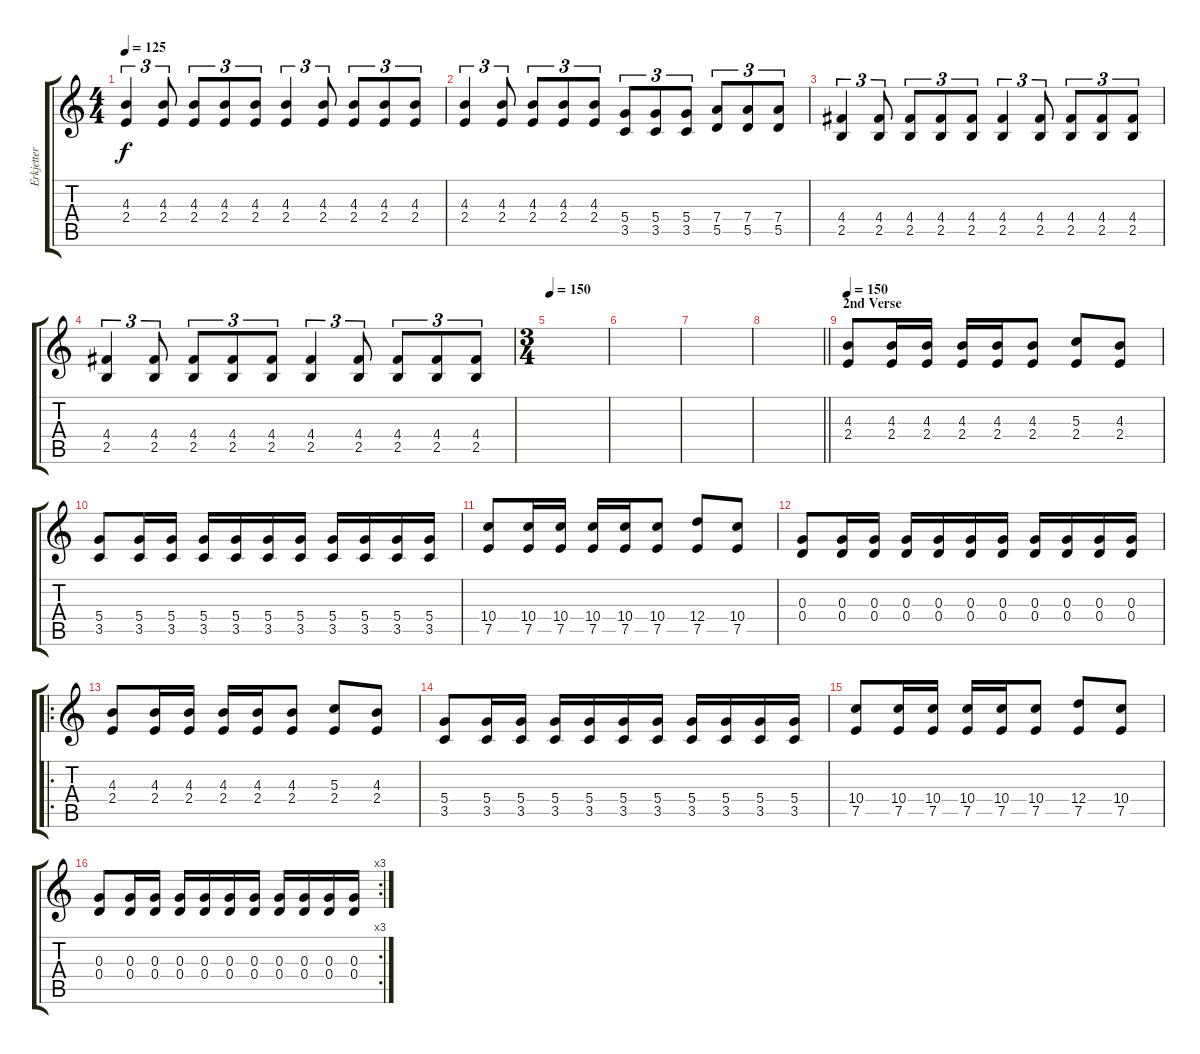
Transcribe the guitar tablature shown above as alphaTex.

\track ("Erkjetter Silenoz" "Erkjetter ") {instrument distortionguitar}
\staff {score tabs}
\tuning (E4 B3 G3 D3 A2 E2) {hide}
\ts (4 4)
\tempo 125
\clef g2
\ks c
(4.3 2.4).4{tu (3 2) dy f} (4.3 2.4).8{tu (3 2)} (4.3 2.4).8{tu (3 2)} (4.3 2.4).8{tu (3 2)} (4.3 2.4).8{tu (3 2)} (4.3 2.4).4{tu (3 2)} (4.3 2.4).8{tu (3 2)} (4.3 2.4).8{tu (3 2)} (4.3 2.4).8{tu (3 2)} (4.3 2.4).8{tu (3 2)} |
(4.3 2.4).4{tu (3 2)} (4.3 2.4).8{tu (3 2)} (4.3 2.4).8{tu (3 2)} (4.3 2.4).8{tu (3 2)} (4.3 2.4).8{tu (3 2)} (5.4 3.5).8{tu (3 2)} (5.4 3.5).8{tu (3 2)} (5.4 3.5).8{tu (3 2)} (7.4 5.5).8{tu (3 2)} (7.4 5.5).8{tu (3 2)} (7.4 5.5).8{tu (3 2)} |
(4.4 2.5).4{tu (3 2)} (4.4 2.5).8{tu (3 2)} (4.4 2.5).8{tu (3 2)} (4.4 2.5).8{tu (3 2)} (4.4 2.5).8{tu (3 2)} (4.4 2.5).4{tu (3 2)} (4.4 2.5).8{tu (3 2)} (4.4 2.5).8{tu (3 2)} (4.4 2.5).8{tu (3 2)} (4.4 2.5).8{tu (3 2)} |
(4.4 2.5).4{tu (3 2)} (4.4 2.5).8{tu (3 2)} (4.4 2.5).8{tu (3 2)} (4.4 2.5).8{tu (3 2)} (4.4 2.5).8{tu (3 2)} (4.4 2.5).4{tu (3 2)} (4.4 2.5).8{tu (3 2)} (4.4 2.5).8{tu (3 2)} (4.4 2.5).8{tu (3 2)} (4.4 2.5).8{tu (3 2)} |
\ts (3 4)
\tempo 150
|
|
|
\barLineRight lightlight
|
\section ("" "2nd Verse")
\tempo 150
(4.3 2.4).8{balance 14} (4.3 2.4).16 (4.3 2.4).16 (4.3 2.4).16 (4.3 2.4).16 (4.3 2.4).8 (5.3 2.4).8 (4.3 2.4).8 |
(5.4 3.5).8 (5.4 3.5).16 (5.4 3.5).16 (5.4 3.5).16 (5.4 3.5).16 (5.4 3.5).16 (5.4 3.5).16 (5.4 3.5).16 (5.4 3.5).16 (5.4 3.5).16 (5.4 3.5).16 |
(10.4 7.5).8 (10.4 7.5).16 (10.4 7.5).16 (10.4 7.5).16 (10.4 7.5).16 (10.4 7.5).8 (12.4 7.5).8 (10.4 7.5).8 |
(0.3 0.4).8 (0.3 0.4).16 (0.3 0.4).16 (0.3 0.4).16 (0.3 0.4).16 (0.3 0.4).16 (0.3 0.4).16 (0.3 0.4).16 (0.3 0.4).16 (0.3 0.4).16 (0.3 0.4).16 |
\ro
(4.3 2.4).8 (4.3 2.4).16 (4.3 2.4).16 (4.3 2.4).16 (4.3 2.4).16 (4.3 2.4).8 (5.3 2.4).8 (4.3 2.4).8 |
(5.4 3.5).8 (5.4 3.5).16 (5.4 3.5).16 (5.4 3.5).16 (5.4 3.5).16 (5.4 3.5).16 (5.4 3.5).16 (5.4 3.5).16 (5.4 3.5).16 (5.4 3.5).16 (5.4 3.5).16 |
(10.4 7.5).8 (10.4 7.5).16 (10.4 7.5).16 (10.4 7.5).16 (10.4 7.5).16 (10.4 7.5).8 (12.4 7.5).8 (10.4 7.5).8 |
\rc 3
(0.3 0.4).8 (0.3 0.4).16 (0.3 0.4).16 (0.3 0.4).16 (0.3 0.4).16 (0.3 0.4).16 (0.3 0.4).16 (0.3 0.4).16 (0.3 0.4).16 (0.3 0.4).16 (0.3 0.4).16
